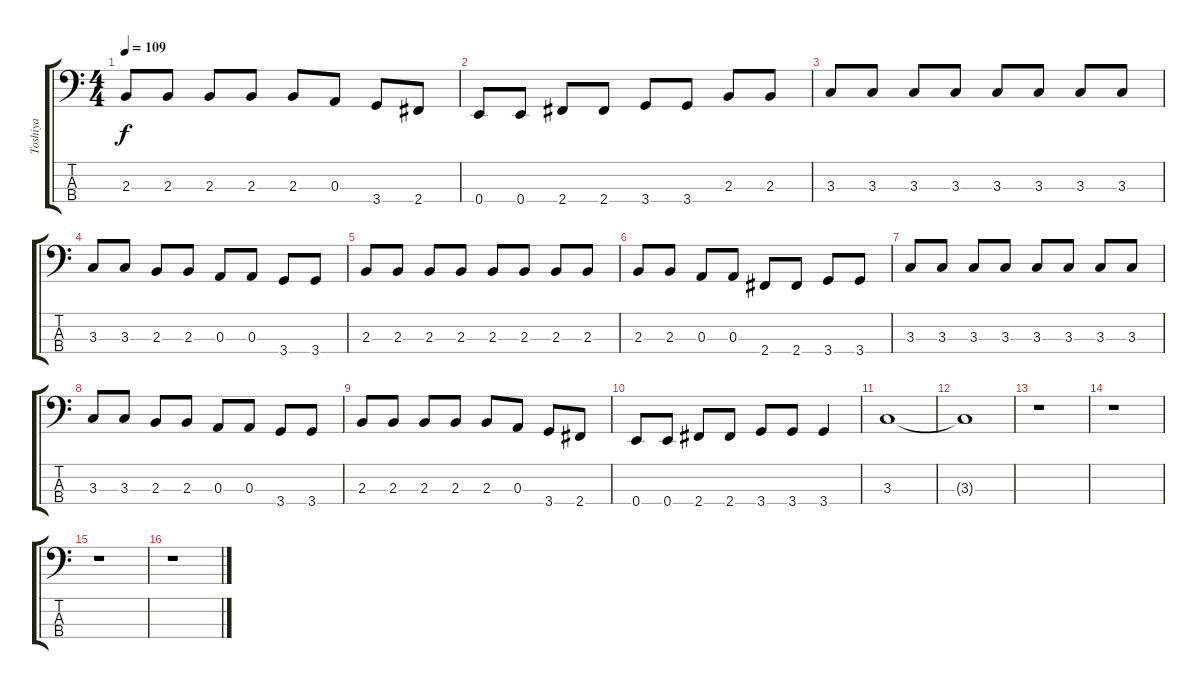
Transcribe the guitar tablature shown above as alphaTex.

\track ("Toshiya" "Toshiya") {instrument electricbasspick}
\staff {score tabs}
\tuning (G2 D2 A1 E1) {hide}
\ts (4 4)
\tempo 109
\clef f4
\ks c
2.3.8{dy f} 2.3.8 2.3.8 2.3.8 2.3.8 0.3.8 3.4.8 2.4.8 |
0.4.8 0.4.8 2.4.8 2.4.8 3.4.8 3.4.8 2.3.8 2.3.8 |
3.3.8 3.3.8 3.3.8 3.3.8 3.3.8 3.3.8 3.3.8 3.3.8 |
3.3.8 3.3.8 2.3.8 2.3.8 0.3.8 0.3.8 3.4.8 3.4.8 |
2.3.8 2.3.8 2.3.8 2.3.8 2.3.8 2.3.8 2.3.8 2.3.8 |
2.3.8 2.3.8 0.3.8 0.3.8 2.4.8 2.4.8 3.4.8 3.4.8 |
3.3.8 3.3.8 3.3.8 3.3.8 3.3.8 3.3.8 3.3.8 3.3.8 |
3.3.8 3.3.8 2.3.8 2.3.8 0.3.8 0.3.8 3.4.8 3.4.8 |
2.3.8 2.3.8 2.3.8 2.3.8 2.3.8 0.3.8 3.4.8 2.4.8 |
0.4.8 0.4.8 2.4.8 2.4.8 3.4.8 3.4.8 3.4.4 |
3.3.1 |
3.3{t}.1 |
r.1 |
r.1 |
r.1 |
r.1
